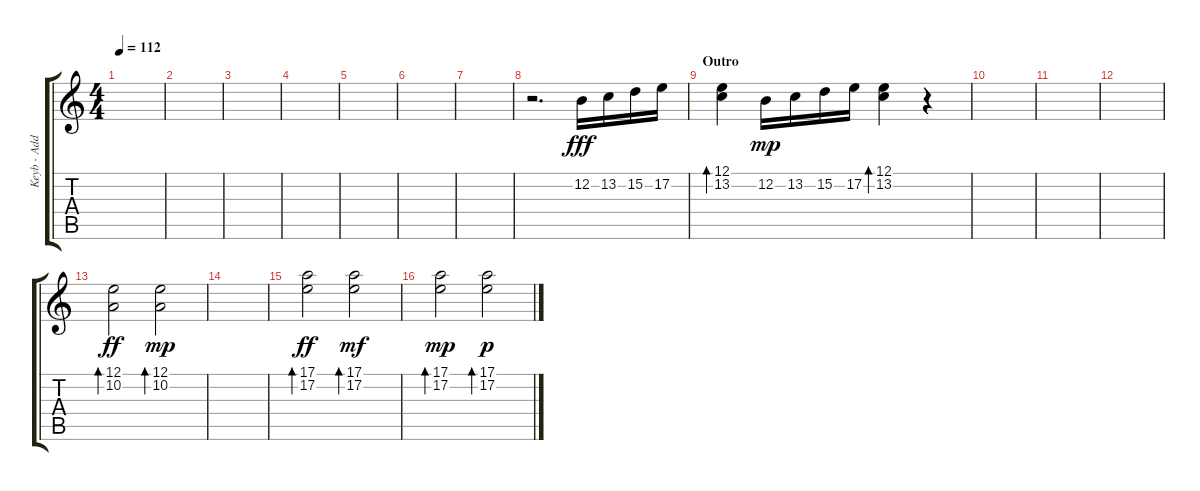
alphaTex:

\track ("Keyb - Add. One" "Keyb - Add") {instrument orchestralharp}
\staff {score tabs}
\tuning (E4 B3 G3 D3 A2 E2) {hide}
\ts (4 4)
\tempo 112
\clef g2
\ks c
|
|
|
|
|
|
|
r.2{d} 12.2.16{dy fff} 13.2.16 15.2.16 17.2.16 |
\section ("" "Outro")
(12.1 13.2).4{bd 120} 12.2.16{dy mp} 13.2.16 15.2.16 17.2.16 (12.1 13.2).4{bd 120} r.4 |
|
|
|
(12.1 10.2).2{bd 240 dy ff} (12.1 10.2).2{bd 120 dy mp} |
|
(17.1 17.2).2{bd 240 dy ff} (17.1 17.2).2{bd 120 dy mf} |
(17.1 17.2).2{bd 240 dy mp} (17.1 17.2).2{bd 120 dy p}
